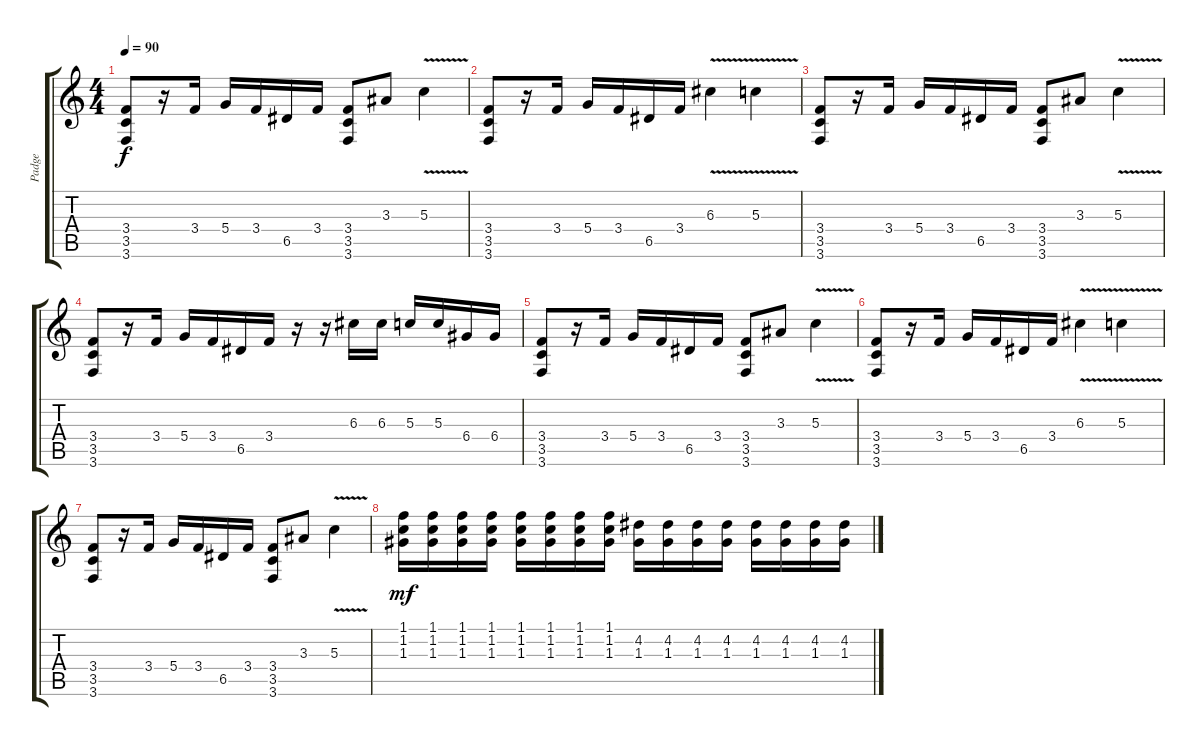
\track ("Padge" "Padge") {instrument acousticguitarsteel}
\staff {score tabs}
\tuning (E4 B3 G3 D3 A2 D2) {hide}
\ts (4 4)
\tempo 90
\clef g2
\ks c
(3.4 3.5 3.6).8{dy f} r.16 3.4.16 5.4.16 3.4.16 6.5.16 3.4.16 (3.4 3.5 3.6).8 3.3.8 5.3{v}.4 |
(3.4 3.5 3.6).8 r.16 3.4.16 5.4.16 3.4.16 6.5.16 3.4.16 6.3{v}.4 5.3{v}.4 |
(3.4 3.5 3.6).8 r.16 3.4.16 5.4.16 3.4.16 6.5.16 3.4.16 (3.4 3.5 3.6).8 3.3.8 5.3{v}.4 |
(3.4 3.5 3.6).8 r.16 3.4.16 5.4.16 3.4.16 6.5.16 3.4.16 r.16 r.16 6.3.16 6.3.16 5.3.16 5.3.16 6.4.16 6.4.16 |
(3.4 3.5 3.6).8 r.16 3.4.16 5.4.16 3.4.16 6.5.16 3.4.16 (3.4 3.5 3.6).8 3.3.8 5.3{v}.4 |
(3.4 3.5 3.6).8 r.16 3.4.16 5.4.16 3.4.16 6.5.16 3.4.16 6.3{v}.4 5.3{v}.4 |
(3.4 3.5 3.6).8 r.16 3.4.16 5.4.16 3.4.16 6.5.16 3.4.16 (3.4 3.5 3.6).8 3.3.8 5.3{v}.4 |
(1.1 1.2 1.3).16{dy mf} (1.1 1.2 1.3).16 (1.1 1.2 1.3).16 (1.1 1.2 1.3).16 (1.1 1.2 1.3).16 (1.1 1.2 1.3).16 (1.1 1.2 1.3).16 (1.1 1.2 1.3).16 (4.2 1.3).16 (4.2 1.3).16 (4.2 1.3).16 (4.2 1.3).16 (4.2 1.3).16 (4.2 1.3).16 (4.2 1.3).16 (4.2 1.3).16
